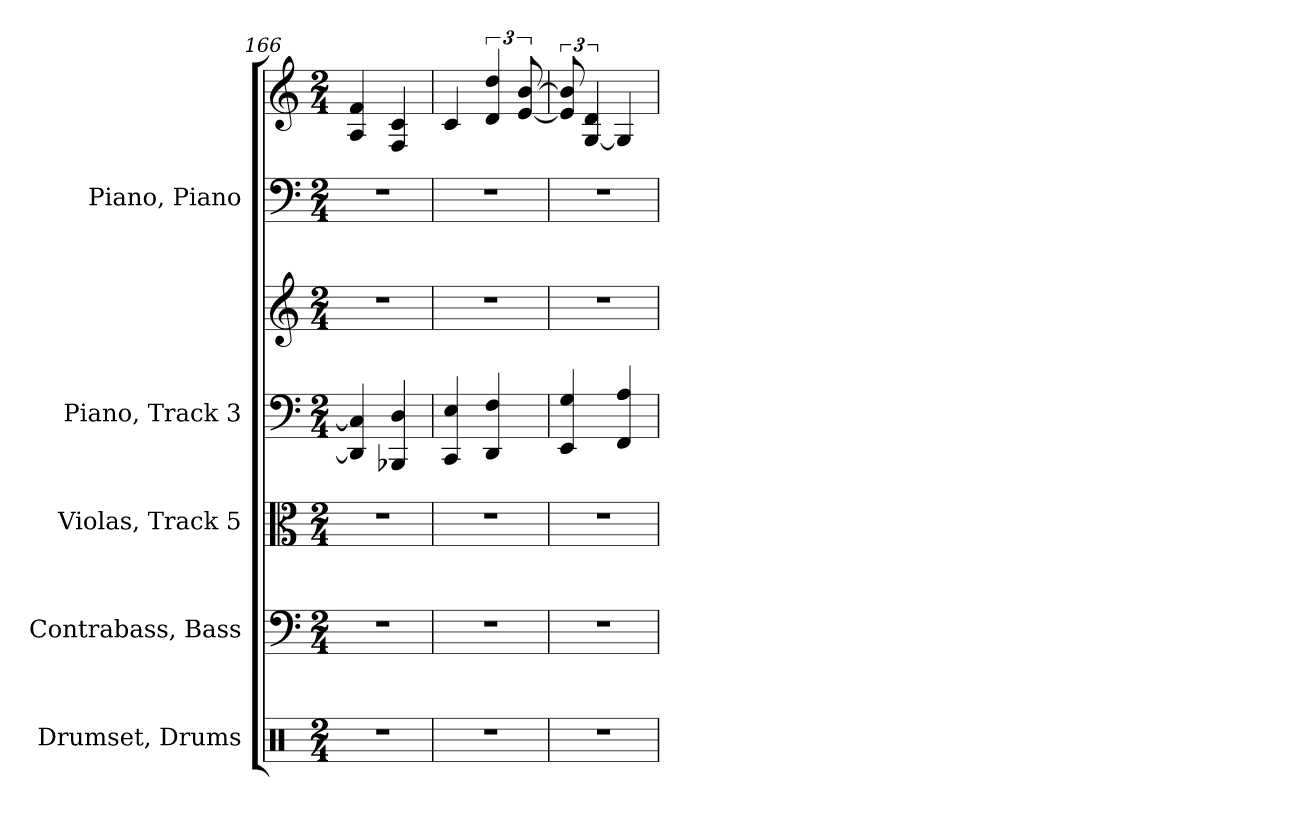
**kern	**kern	**kern	**kern	**kern	**kern	**kern
*part5	*part4	*part3	*part2	*part2	*part1	*part1
*staff7	*staff6	*staff5	*staff4	*staff3	*staff2	*staff1
*I"Drumset, Drums	*I"Contrabass, Bass	*I"Violas, Track  5	*I"Piano, Track  3	*	*I"Piano, Piano	*
*I'D. Set	*I'Cb.	*I'Vlas.	*I'Pno.	*	*I'Pno.	*
*clefX	*clefF4	*clefC3	*clefF4	*clefG2	*clefF4	*clefG2
*	*ITrd7c12	*	*	*	*	*
*k[]	*k[]	*k[]	*k[]	*k[]	*k[]	*k[]
*M2/4	*M2/4	*M2/4	*M2/4	*M2/4	*M2/4	*M2/4
=166	=166	=166	=166	=166	=166	=166
2r	2r	2r	4DD/] 4C/]	2r	2r	4A/ 4f/
.	.	.	4BBB-X/ 4D/	.	.	4F/ 4c/
=167	=167	=167	=167	=167	=167	=167
2r	2r	2r	4CC/ 4E/	2r	2r	4c/
.	.	.	4DD/ 4F/	.	.	6d/ 6dd/
.	.	.	.	.	.	[12e/ [12b/
=168	=168	=168	=168	=168	=168	=168
2r	2r	2r	4EE/ 4G/	2r	2r	12e/] 12b/]
.	.	.	.	.	.	[6G/ 6d/
.	.	.	4FF/ 4A/	.	.	4G/]
=	=	=	=	=	=	=
*-	*-	*-	*-	*-	*-	*-
